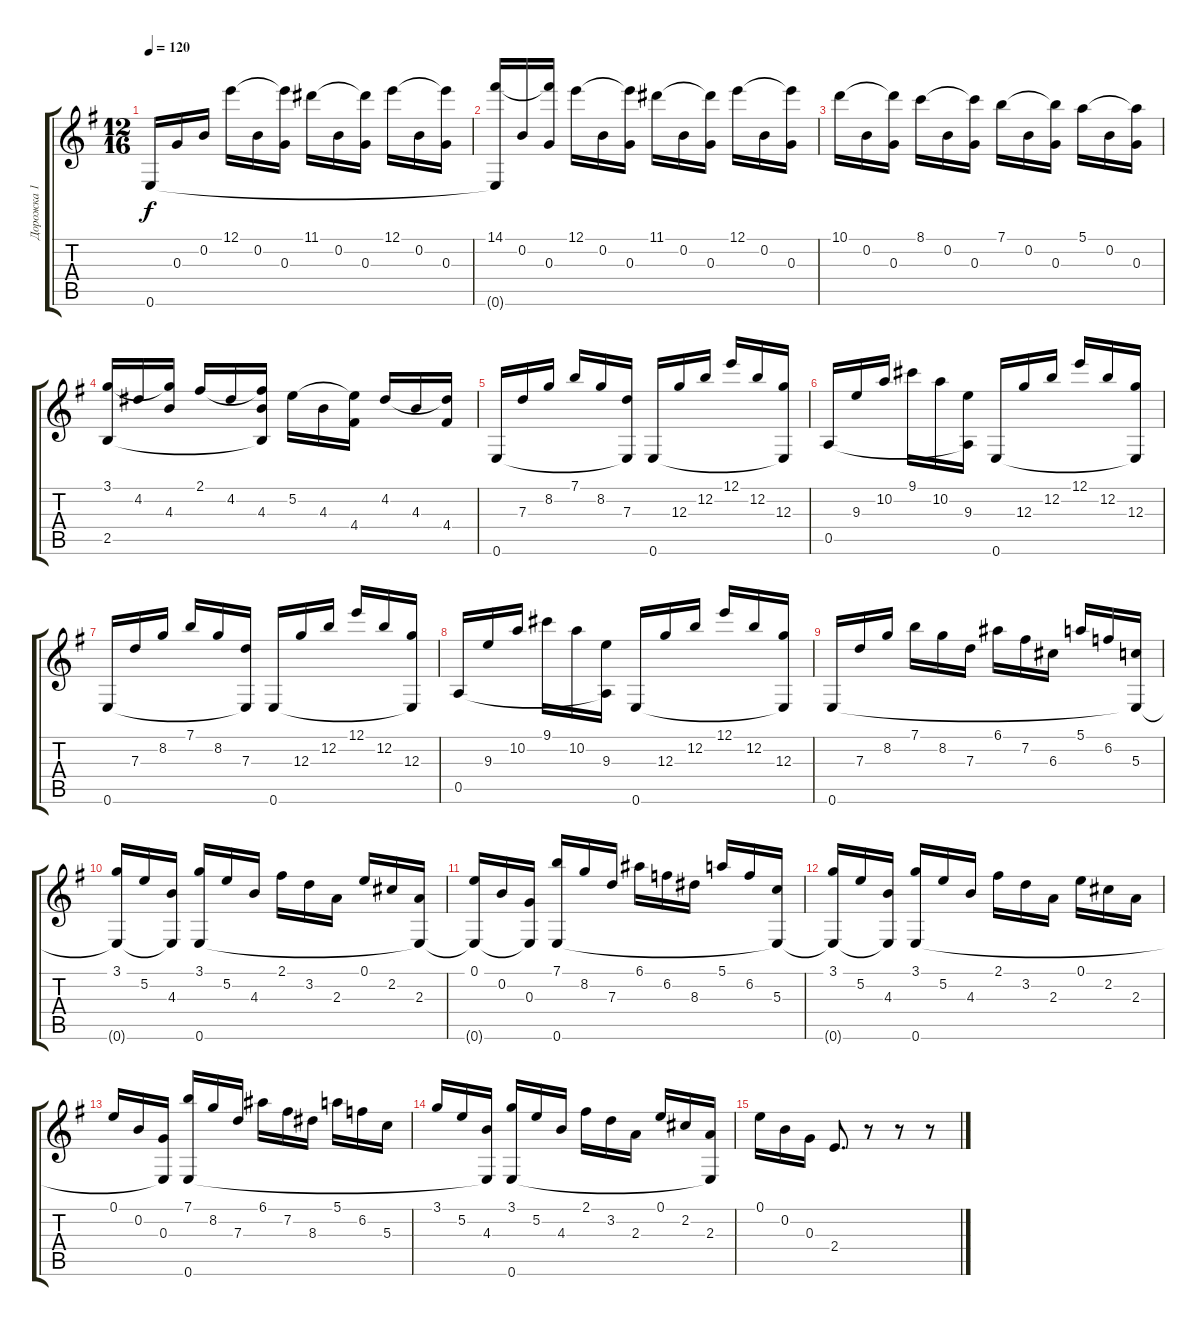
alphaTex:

\track ("Дорожка 1" "Дорожка 1") {instrument acousticguitarnylon}
\staff {score tabs}
\tuning (E4 B3 G3 D3 A2 E2) {hide}
\ts (12 16)
\tempo 120
\clef g2
\ks eminor
0.6.16{dy f} 0.3.16 0.2.16 12.1.16 0.2.16 (12.1{t} 0.3).16 11.1.16 0.2.16 (11.1{t} 0.3).16 12.1.16 0.2.16 (12.1{t} 0.3).16 |
(14.1 0.6{t}).16 0.2.16 (14.1{t} 0.3).16 12.1.16 0.2.16 (12.1{t} 0.3).16 11.1.16 0.2.16 (11.1{t} 0.3).16 12.1.16 0.2.16 (12.1{t} 0.3).16 |
10.1.16 0.2.16 (10.1{t} 0.3).16 8.1.16 0.2.16 (8.1{t} 0.3).16 7.1.16 0.2.16 (7.1{t} 0.3).16 5.1.16 0.2.16 (5.1{t} 0.3).16 |
(3.1 2.5).16 4.2.16 (3.1{t} 4.3).16 2.1.16 4.2.16 (2.1{t} 4.3 2.5{t}).16 5.2.16 4.3.16 (5.2{t} 4.4).16 4.2.16 4.3.16 (4.2{t} 4.4).16 |
0.6.16 7.3.16 8.2.16 7.1.16 8.2.16 (7.3 0.6{t}).16 0.6.16 12.3.16 12.2.16 12.1.16 12.2.16 (12.3 0.6{t}).16 |
0.5.16 9.3.16 10.2.16 9.1.16 10.2.16 (9.3 0.5{t}).16 0.6.16 12.3.16 12.2.16 12.1.16 12.2.16 (12.3 0.6{t}).16 |
0.6.16 7.3.16 8.2.16 7.1.16 8.2.16 (7.3 0.6{t}).16 0.6.16 12.3.16 12.2.16 12.1.16 12.2.16 (12.3 0.6{t}).16 |
0.5.16 9.3.16 10.2.16 9.1.16 10.2.16 (9.3 0.5{t}).16 0.6.16 12.3.16 12.2.16 12.1.16 12.2.16 (12.3 0.6{t}).16 |
0.6.16 7.3.16 8.2.16 7.1.16 8.2.16 7.3.16 6.1.16 7.2.16 6.3.16 5.1.16 6.2.16 (5.3 0.6{t}).16 |
(3.1 0.6{t}).16 5.2.16 (4.3 0.6{t}).16 (3.1 0.6).16 5.2.16 4.3.16 2.1.16 3.2.16 2.3.16 0.1.16 2.2.16 (2.3 0.6{t}).16 |
(0.1 0.6{t}).16 0.2.16 (0.3 0.6{t}).16 (7.1 0.6).16 8.2.16 7.3.16 6.1.16 6.2.16 8.3.16 5.1.16 6.2.16 (5.3 0.6{t}).16 |
(3.1 0.6{t}).16 5.2.16 (4.3 0.6{t}).16 (3.1 0.6).16 5.2.16 4.3.16 2.1.16 3.2.16 2.3.16 0.1.16 2.2.16 2.3.16 |
0.1.16 0.2.16 (0.3 0.6{t}).16 (7.1 0.6).16 8.2.16 7.3.16 6.1.16 7.2.16 8.3.16 5.1.16 6.2.16 5.3.16 |
3.1.16 5.2.16 (4.3 0.6{t}).16 (3.1 0.6).16 5.2.16 4.3.16 2.1.16 3.2.16 2.3.16 0.1.16 2.2.16 (2.3 0.6{t}).16 |
0.1.16 0.2.16 0.3.16 2.4.8{d} r.8 r.8 r.8
